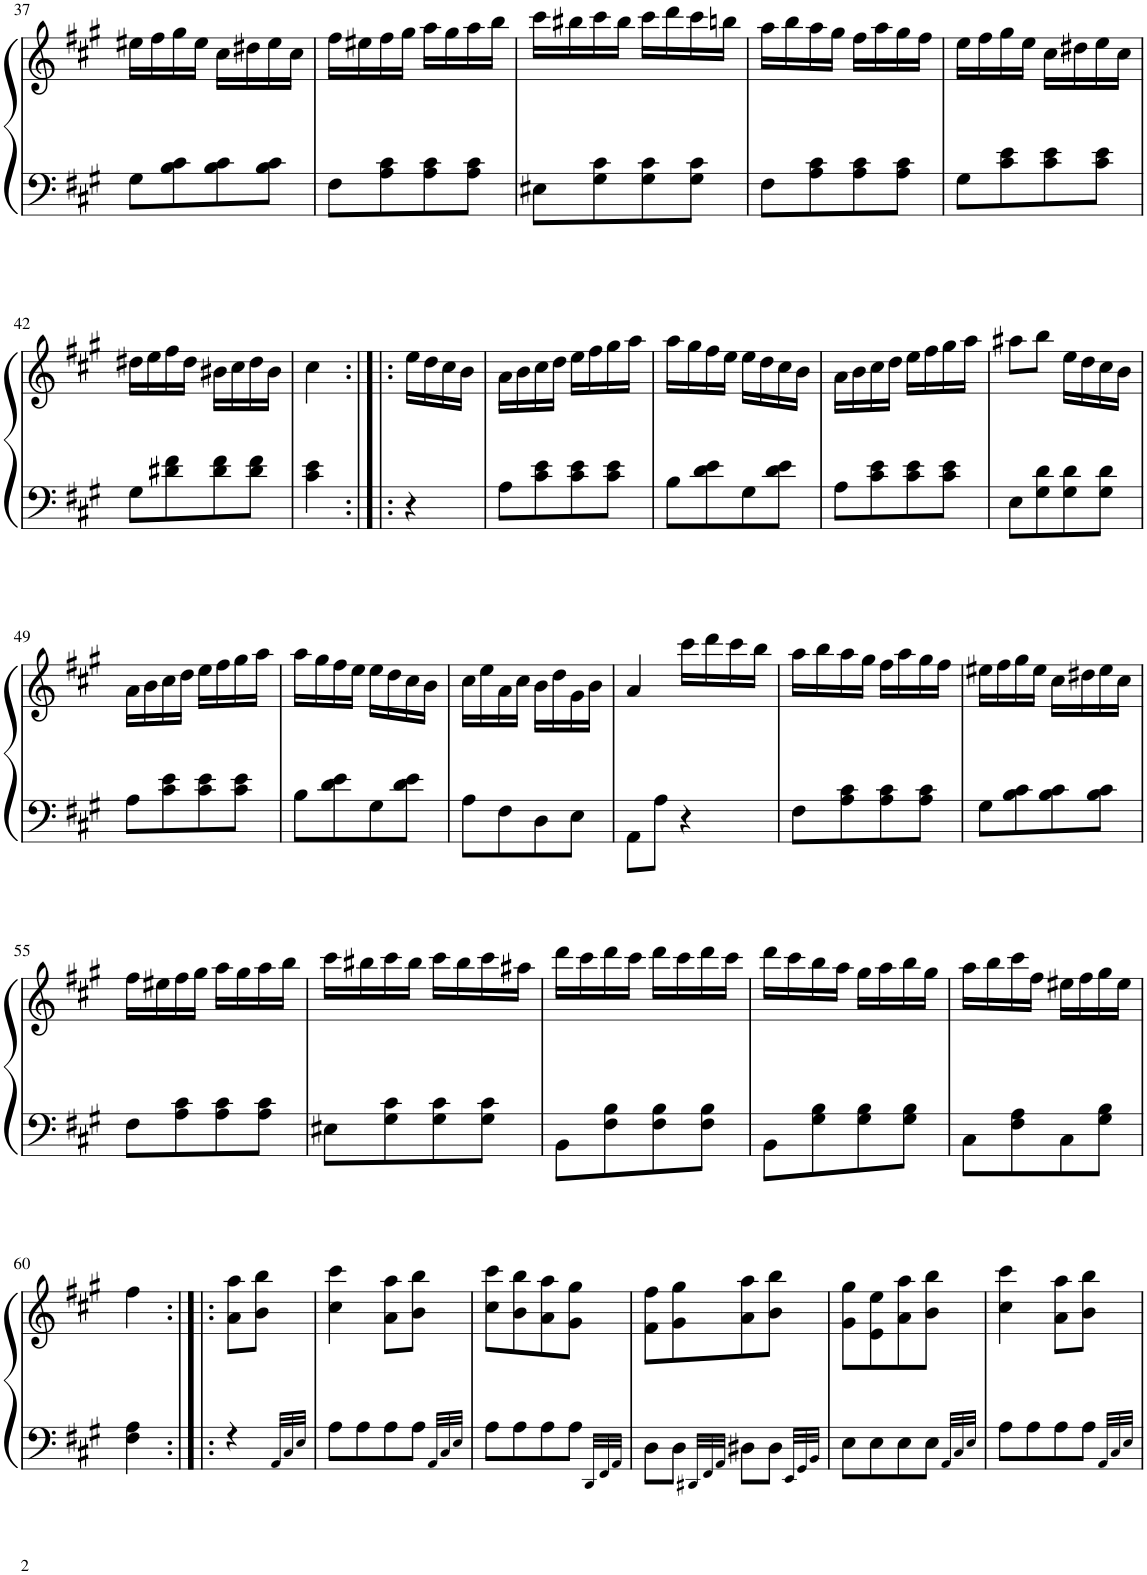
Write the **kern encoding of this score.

**kern	**kern
*part1	*part1
*staff2	*staff1
*I"Piano	*
*I'Pno	*
!!LO:PB:g=z
*clefF4	*clefG2
*k[f#c#g#]	*k[f#c#g#]
*M2/4	*M2/4
=37	=37
8G#\L	16ee#X\LL
.	16ff#\
8B\ 8c#\	16gg#\
.	16ee#\JJ
8B\ 8c#\	16cc#\LL
.	16dd#X\
8B\ 8c#\J	16ee#\
.	16cc#\JJ
=38	=38
8F#\L	16ff#\LL
.	16ee#X\
8A\ 8c#\	16ff#\
.	16gg#\JJ
8A\ 8c#\	16aa\LL
.	16gg#\
8A\ 8c#\J	16aa\
.	16bb\JJ
=39	=39
8E#X\L	16ccc#\LL
.	16bb#X\
8G#\ 8c#\	16ccc#\
.	16bb#\JJ
8G#\ 8c#\	16ccc#\LL
.	16ddd\
8G#\ 8c#\J	16ccc#\
.	16bbn\JJ
=40	=40
8F#\L	16aa\LL
.	16bb\
8A\ 8c#\	16aa\
.	16gg#\JJ
8A\ 8c#\	16ff#\LL
.	16aa\
8A\ 8c#\J	16gg#\
.	16ff#\JJ
=41	=41
8G#\L	16ee\LL
.	16ff#\
8c#\ 8e\	16gg#\
.	16ee\JJ
8c#\ 8e\	16cc#\LL
.	16dd#X\
8c#\ 8e\J	16ee\
.	16cc#\JJ
!!LO:LB:g=z
=42	=42
8G#\L	16dd#X\LL
.	16ee\
8d#X\ 8f#\	16ff#\
.	16dd#\JJ
8d#\ 8f#\	16b#X\LL
.	16cc#\
8d#\ 8f#\J	16dd#\
.	16b#\JJ
=43	=43
4c#\ 4e\	4cc#\
=44:|!|:	=44:|!|:
4r	16ee\LL
.	16dd\
.	16cc#\
.	16b\JJ
=45	=45
8A\L	16a\LL
.	16b\
8c#\ 8e\	16cc#\
.	16dd\JJ
8c#\ 8e\	16ee\LL
.	16ff#\
8c#\ 8e\J	16gg#\
.	16aa\JJ
=46	=46
8B\L	16aa\LL
.	16gg#\
8d\ 8e\	16ff#\
.	16ee\JJ
8G#\	16ee\LL
.	16dd\
8d\ 8e\J	16cc#\
.	16b\JJ
=47	=47
8A\L	16a\LL
.	16b\
8c#\ 8e\	16cc#\
.	16dd\JJ
8c#\ 8e\	16ee\LL
.	16ff#\
8c#\ 8e\J	16gg#\
.	16aa\JJ
=48	=48
8E\L	8aa#X\L
8G#\ 8d\	8bb\J
8G#\ 8d\	16ee\LL
.	16dd\
8G#\ 8d\J	16cc#\
.	16b\JJ
!!LO:LB:g=z
=49	=49
8A\L	16a\LL
.	16b\
8c#\ 8e\	16cc#\
.	16dd\JJ
8c#\ 8e\	16ee\LL
.	16ff#\
8c#\ 8e\J	16gg#\
.	16aa\JJ
=50	=50
8B\L	16aa\LL
.	16gg#\
8d\ 8e\	16ff#\
.	16ee\JJ
8G#\	16ee\LL
.	16dd\
8d\ 8e\J	16cc#\
.	16b\JJ
=51	=51
8A\L	16cc#\LL
.	16ee\
8F#\	16a\
.	16cc#\JJ
8D\	16b\LL
.	16dd\
8E\J	16g#\
.	16b\JJ
=52	=52
8AA\L	4a/
8A\J	.
4r	16ccc#\LL
.	16ddd\
.	16ccc#\
.	16bb\JJ
=53	=53
8F#\L	16aa\LL
.	16bb\
8A\ 8c#\	16aa\
.	16gg#\JJ
8A\ 8c#\	16ff#\LL
.	16aa\
8A\ 8c#\J	16gg#\
.	16ff#\JJ
=54	=54
8G#\L	16ee#X\LL
.	16ff#\
8B\ 8c#\	16gg#\
.	16ee#\JJ
8B\ 8c#\	16cc#\LL
.	16dd#X\
8B\ 8c#\J	16ee#\
.	16cc#\JJ
!!LO:LB:g=z
=55	=55
8F#\L	16ff#\LL
.	16ee#X\
8A\ 8c#\	16ff#\
.	16gg#\JJ
8A\ 8c#\	16aa\LL
.	16gg#\
8A\ 8c#\J	16aa\
.	16bb\JJ
=56	=56
8E#X\L	16ccc#\LL
.	16bb#X\
8G#\ 8c#\	16ccc#\
.	16bb#\JJ
8G#\ 8c#\	16ccc#\LL
.	16bb#\
8G#\ 8c#\J	16ccc#\
.	16aa#X\JJ
=57	=57
8BB\L	16ddd\LL
.	16ccc#\
8F#\ 8B\	16ddd\
.	16ccc#\JJ
8F#\ 8B\	16ddd\LL
.	16ccc#\
8F#\ 8B\J	16ddd\
.	16ccc#\JJ
=58	=58
8BB\L	16ddd\LL
.	16ccc#\
8G#\ 8B\	16bb\
.	16aa\JJ
8G#\ 8B\	16gg#\LL
.	16aa\
8G#\ 8B\J	16bb\
.	16gg#\JJ
=59	=59
8C#\L	16aa\LL
.	16bb\
8F#\ 8A\	16ccc#\
.	16ff#\JJ
8C#\	16ee#X\LL
.	16ff#\
8G#\ 8B\J	16gg#\
.	16ee#\JJ
!!LO:LB:g=z
=60	=60
4F#\ 4A\	4ff#\
=61:|!|:	=61:|!|:
*^	*
4r	8.ryy	8a\ 8aa\L
.	.	8b\ 8bb\J
*	*Xtuplet	*
.	48AA!/LLL	.
.	48C#!/	.
.	48E!/JJJ	.
=62	=62	=62
8A\L	4..ryy	4cc#\ 4ccc#\
8A\	.	.
8A\	.	8a\ 8aa\L
8A\J	.	8b\ 8bb\J
.	48AA!/LLL	.
.	48C#!/	.
.	48E!/JJJ	.
=63	=63	=63
8A\L	4..ryy	8cc#\ 8ccc#\L
8A\	.	8b\ 8bb\
8A\	.	8a\ 8aa\
8A\J	.	8g#\ 8gg#\J
.	48DD!/LLL	.
.	48FF#!/	.
.	48AA!/JJJ	.
=64	=64	=64
8D\L	8.ryy	8f#\ 8ff#\L
8D\J	.	8g#\ 8gg#\
.	48DD#X!/LLL	.
.	48FF#!/	.
.	48AA!/JJJ	.
8D#X\L	8.ryy	8a\ 8aa\
8D#\J	.	8b\ 8bb\J
.	48EE!/LLL	.
.	48GG#!/	.
.	48BB!/JJJ	.
=65	=65	=65
8E\L	4..ryy	8g#\ 8gg#\L
8E\	.	8e\ 8ee\
8E\	.	8a\ 8aa\
8E\J	.	8b\ 8bb\J
.	48AA!/LLL	.
.	48C#!/	.
.	48E!/JJJ	.
=66	=66	=66
8A\L	4..ryy	4cc#\ 4ccc#\
8A\	.	.
8A\	.	8a\ 8aa\L
8A\J	.	8b\ 8bb\J
.	48AA!/LLL	.
.	48C#!/	.
.	48E!/JJJ	.
*v	*v	*
=	=
*-	*-
